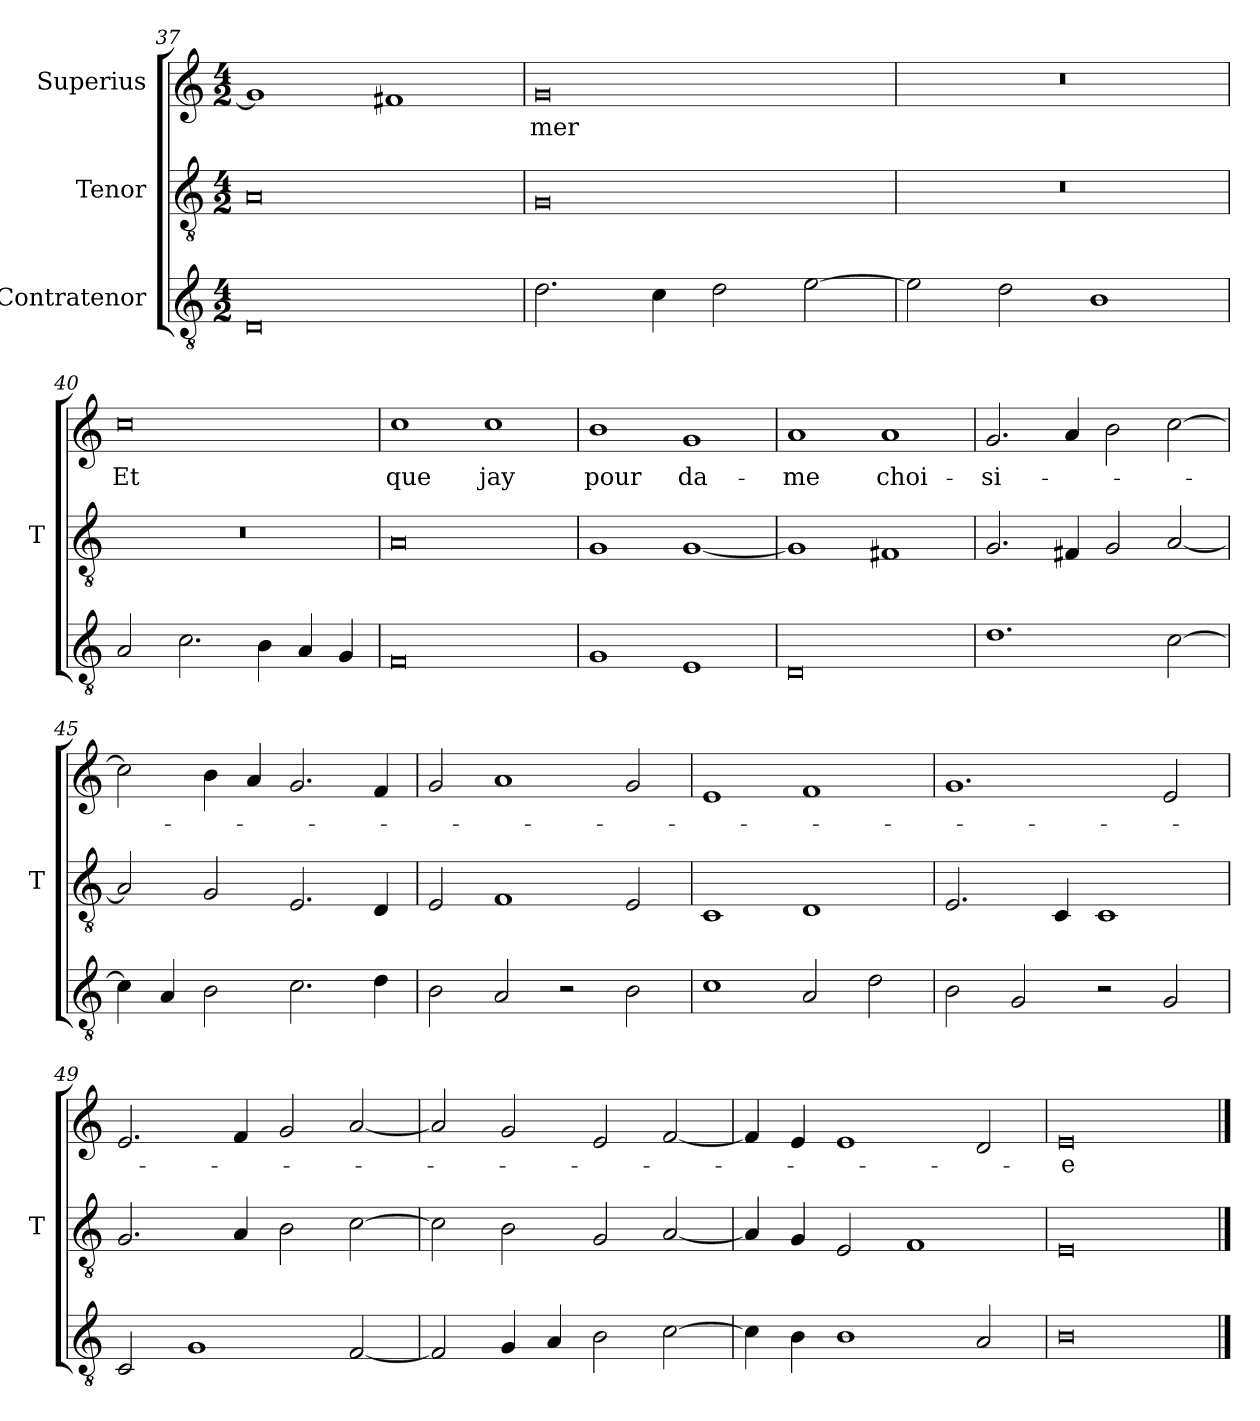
**kern	**kern	**kern	**text
*part3	*part2	*part1	*part1
*staff3	*staff2	*staff1	*staff1
*I"Contratenor	*I"Tenor	*I"Superius	*
*	*I'T	*	*
*clefGv2	*clefGv2	*clefG2	*
*M4/2	*M4/2	*M4/2	*
=37	=37	=37	=37
0D	0A	1g]	.
.	.	1f#X	.
=38	=38	=38	=38
2.d	0G	0g	-mer
4c	.	.	.
2d	.	.	.
[2e	.	.	.
=39	=39	=39	=39
2e]	0r	0r	.
2d	.	.	.
1B	.	.	.
=40	=40	=40	=40
2A	0r	0cc	-Et
2.c	.	.	.
4B	.	.	.
4A	.	.	.
4G	.	.	.
=41	=41	=41	=41
0F	0A	1cc	-que
.	.	1cc	-jay
=42	=42	=42	=42
1G	1G	1b	-pour
1E	[1G	1g	da-
=43	=43	=43	=43
0D	1G]	1a	-me
.	1F#X	1a	choi-
=44	=44	=44	=44
1.d	2.G	2.g	-si-
.	4F#X	4a	.
.	2G	2b	.
[2c	[2A	[2cc	.
=45	=45	=45	=45
4c]	2A]	2cc]	.
4A	.	.	.
2B	2G	4b	.
.	.	4a	.
2.c	2.E	2.g	.
4d	4D	4f	.
=46	=46	=46	=46
2B	2E	2g	.
2A	1F	1a	.
2r	.	.	.
2B	2E	2g	.
=47	=47	=47	=47
1c	1C	1e	.
2A	1D	1f	.
2d	.	.	.
=48	=48	=48	=48
2B	2.E	1.g	.
2G	.	.	.
.	4C	.	.
2r	1C	.	.
2G	.	2e	.
=49	=49	=49	=49
2C	2.G	2.e	.
1G	.	.	.
.	4A	4f	.
.	2B	2g	.
[2F	[2c	[2a	.
=50	=50	=50	=50
2F]	2c]	2a]	.
4G	2B	2g	.
4A	.	.	.
2B	2G	2e	.
[2c	[2A	[2f	.
=51	=51	=51	=51
4c]	4A]	4f]	.
4B	4G	4e	.
1B	2E	1e	.
.	1F	.	.
2A	.	2d	.
=52	=52	=52	=52
0B	0E	0e	-e
==	==	==	==
*-	*-	*-	*-
